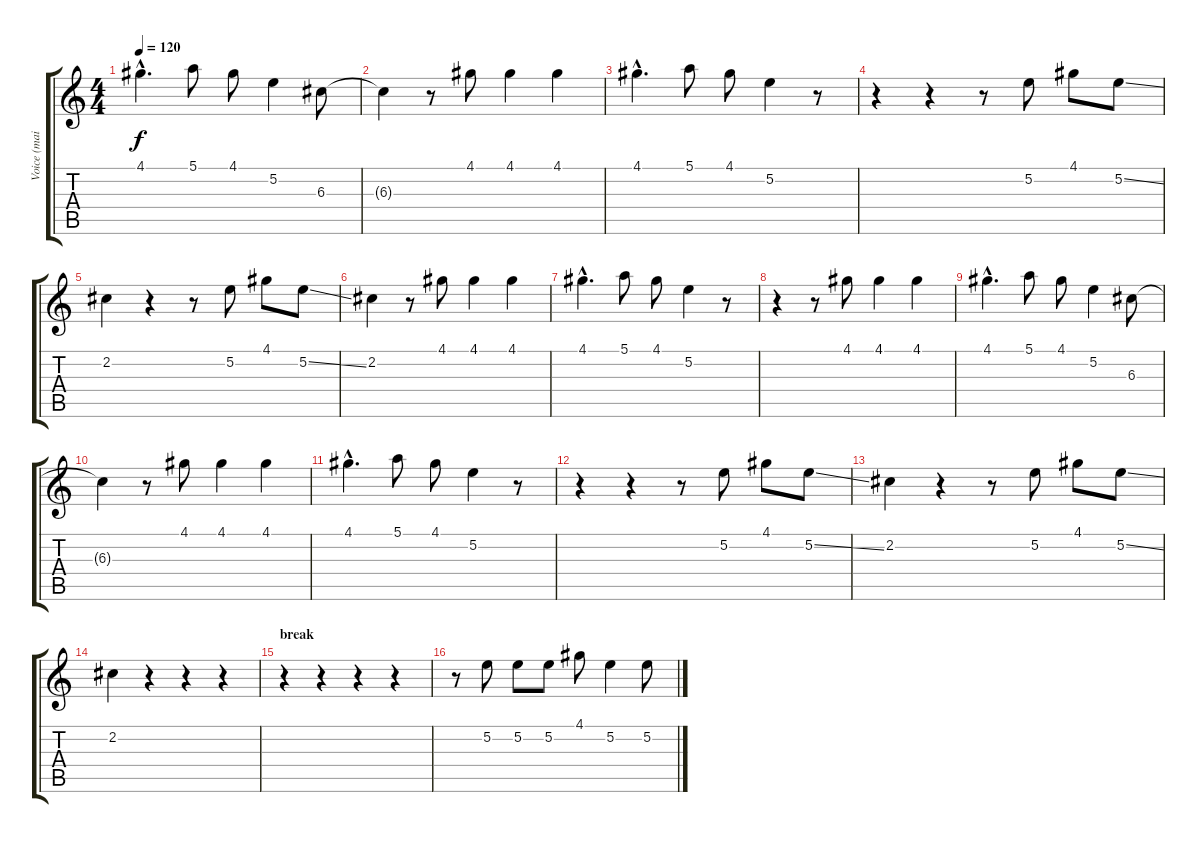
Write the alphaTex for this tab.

\track ("Voice (main)" "Voice (mai") {instrument distortionguitar}
\staff {score tabs}
\tuning (E4 B3 G3 D3 A2 E2) {hide}
\ts (4 4)
\tempo 120
\clef g2
\ks c
4.1{hac}.4{d dy f} 5.1.8 4.1.8 5.2.4 6.3.8 |
6.3{t}.4 r.8 4.1.8 4.1.4 4.1.4 |
4.1{hac}.4{d} 5.1.8 4.1.8 5.2.4 r.8 |
r.4 r.4 r.8 5.2.8 4.1.8 5.2{ss}.8 |
2.2.4 r.4 r.8 5.2.8 4.1.8 5.2{ss}.8 |
2.2.4 r.8 4.1.8 4.1.4 4.1.4 |
4.1{hac}.4{d} 5.1.8 4.1.8 5.2.4 r.8 |
r.4 r.8 4.1.8 4.1.4 4.1.4 |
4.1{hac}.4{d} 5.1.8 4.1.8 5.2.4 6.3.8 |
6.3{t}.4 r.8 4.1.8 4.1.4 4.1.4 |
4.1{hac}.4{d} 5.1.8 4.1.8 5.2.4 r.8 |
r.4 r.4 r.8 5.2.8 4.1.8 5.2{ss}.8 |
2.2.4 r.4 r.8 5.2.8 4.1.8 5.2{ss}.8 |
2.2.4 r.4 r.4 r.4 |
\section ("" "break")
r.4 r.4 r.4 r.4 |
r.8 5.2.8 5.2.8 5.2.8 4.1.8 5.2.4 5.2.8
